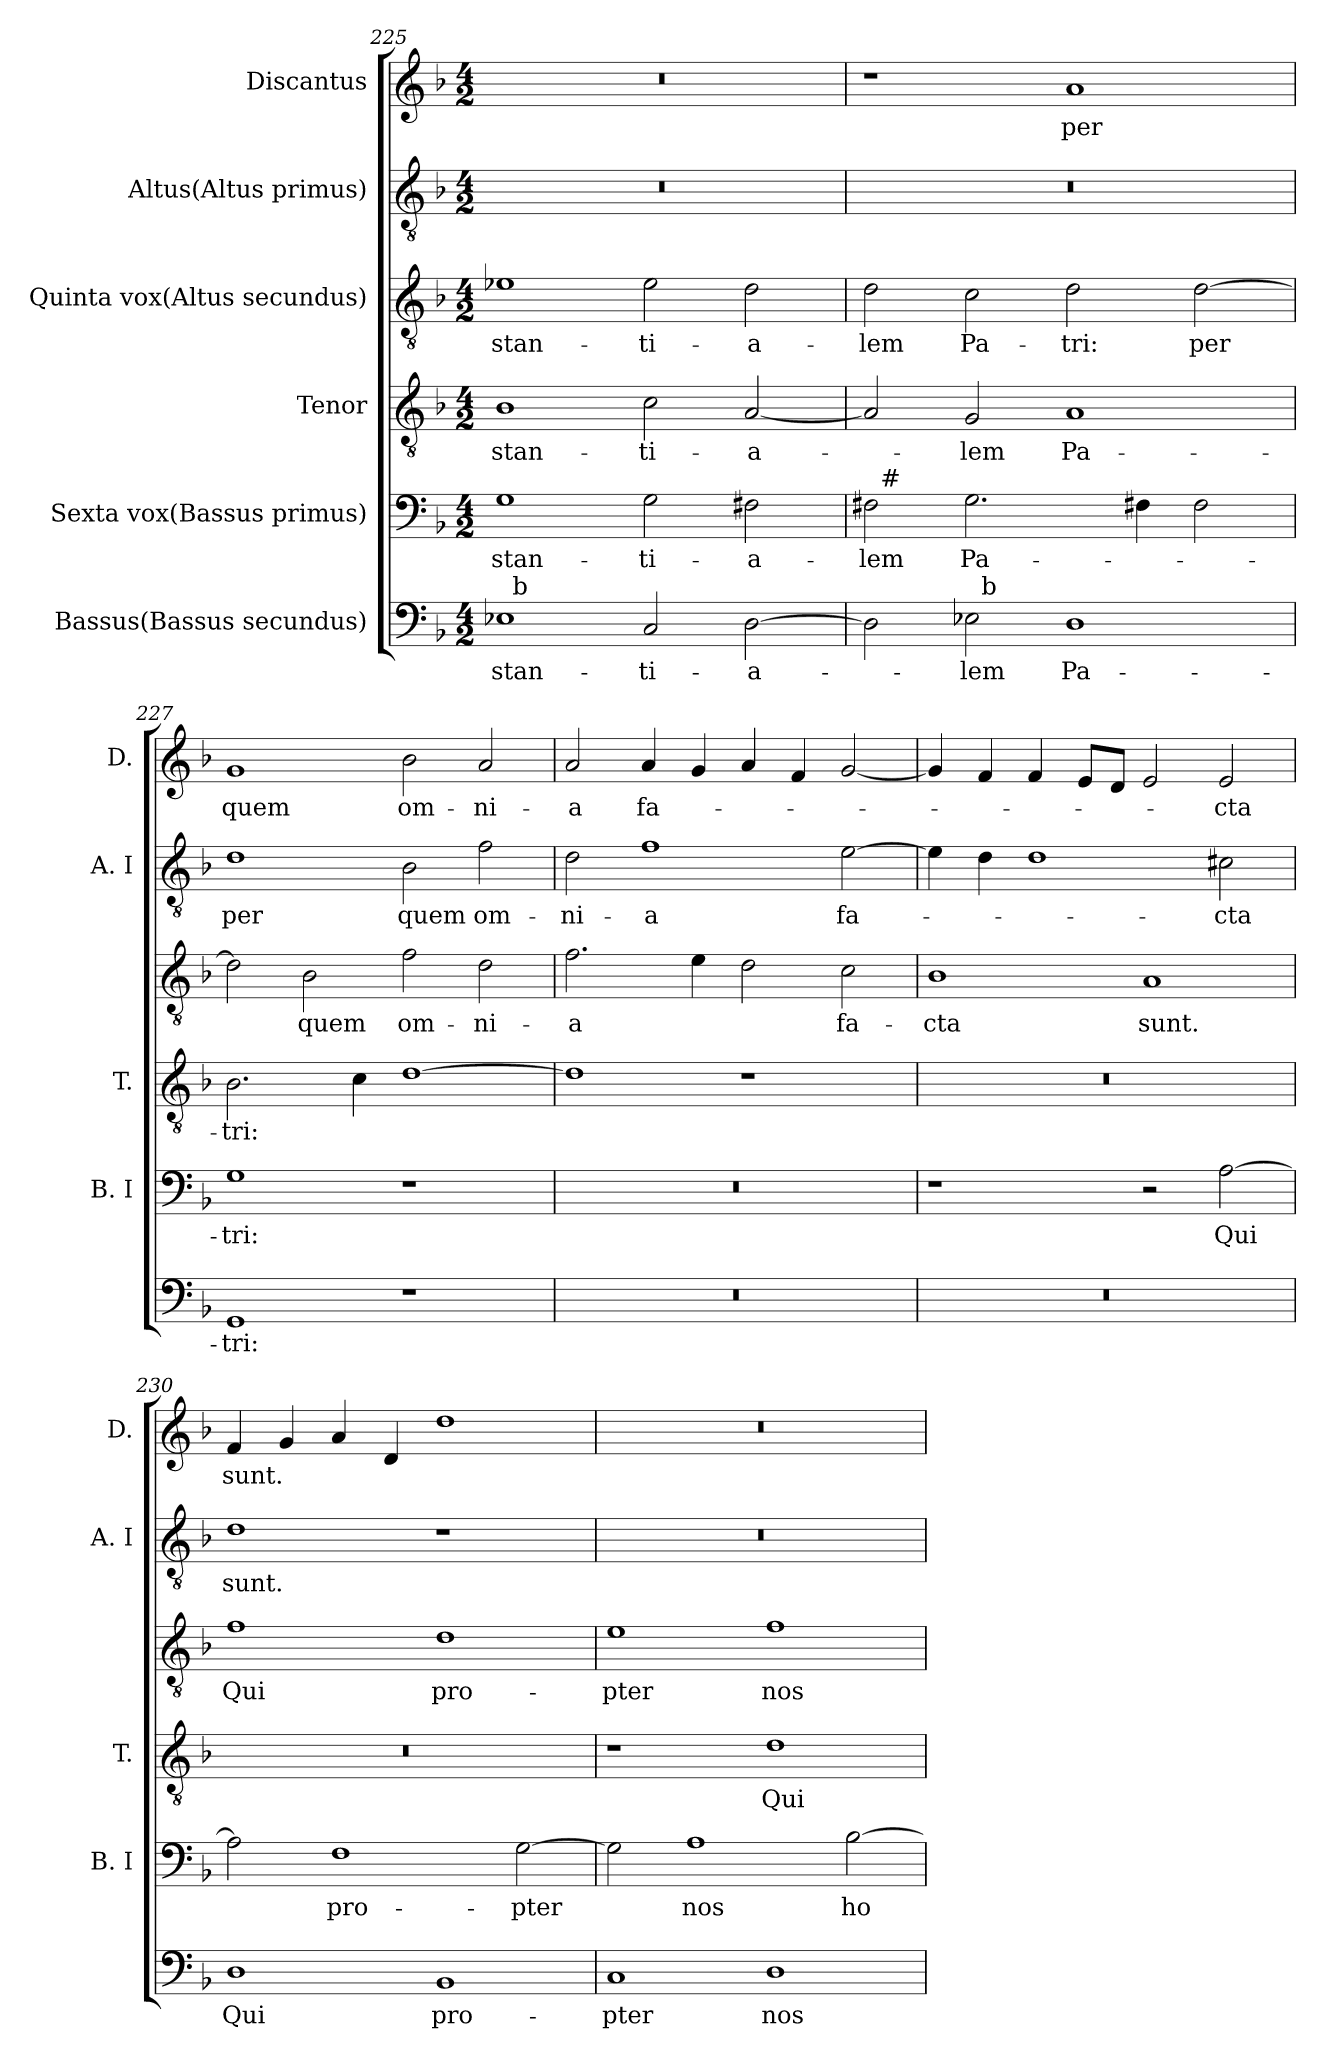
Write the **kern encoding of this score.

**kern	**text	**kern	**text	**kern	**text	**kern	**text	**kern	**text	**kern	**text
*part6	*part6	*part5	*part5	*part4	*part4	*part3	*part3	*part2	*part2	*part1	*part1
*staff6	*staff6	*staff5	*staff5	*staff4	*staff4	*staff3	*staff3	*staff2	*staff2	*staff1	*staff1
*I"Bassus(Bassus secundus)	*	*I"Sexta vox(Bassus primus)	*	*I"Tenor	*	*I"Quinta vox(Altus secundus)	*	*I"Altus(Altus primus)	*	*I"Discantus	*
*	*	*I'B. I	*	*I'T.	*	*	*	*I'A. I	*	*I'D.	*
*clefF4	*	*clefF4	*	*clefGv2	*	*clefGv2	*	*clefGv2	*	*clefG2	*
*	*	*	*	*ITrd7c12	*	*ITrd7c12	*	*ITrd7c12	*	*	*
*k[b-]	*	*k[b-]	*	*k[b-]	*	*k[b-]	*	*k[b-]	*	*k[b-]	*
*d:	*	*d:	*	*d:	*	*d:	*	*d:	*	*d:	*
*M4/2	*	*M4/2	*	*M4/2	*	*M4/2	*	*M4/2	*	*M4/2	*
=225	=225	=225	=225	=225	=225	=225	=225	=225	=225	=225	=225
!	!LO:LY:b	!	!LO:LY:b	!	!LO:LY:b	!	!LO:LY:b	!LO:N:vis=1	!	!LO:N:vis=1	!
*^	*	*	*	*	*	*	*	*	*	*	*
1E-	32ryy	-stan-	1G	-stan-	1BB-	-stan-	1E-X	-stan-	0r	.	0r	.
!	!LO:TX:a:t=b	!	!	!	!	!	!	!	!	!	!	!
.	1ryy	.	.	.	.	.	.	.	.	.	.	.
!	!	!LO:LY:b	!	!LO:LY:b	!	!LO:LY:b	!	!LO:LY:b	!	!	!	!
2C/	.	-ti-	2G\	-ti-	2C\	-ti-	2E-\	-ti-	.	.	.	.
.	2ryy	.	.	.	.	.	.	.	.	.	.	.
!	!	!LO:LY:b	!	!LO:LY:b	!	!LO:LY:b	!	!LO:LY:b	!	!	!	!
[>2D\	.	-a-	2F#X\	-a-	[<2AA/	-a-	2D\	-a-	.	.	.	.
.	4...ryy	.	.	.	.	.	.	.	.	.	.	.
!!LO:PB:g=z
=226	=226	=226	=226	=226	=226	=226	=226	=226	=226	=226	=226	=226
!	!	!	!	!LO:LY:b	!	!	!	!LO:LY:b	!LO:N:vis=1	!	!	!
*	*	*	*^	*	*	*	*	*	*	*	*	*
2D\]	2ryy	.	2F#\	32ryy	-lem	2AA/]	.	2D\	-lem	0r	.	1r	.
!	!	!	!	!LO:TX:a:t=#	!	!	!	!	!	!	!	!	!
.	.	.	.	1ryy	.	.	.	.	.	.	.	.	.
!	!	!LO:LY:b	!	!	!LO:LY:b	!	!LO:LY:b	!	!LO:LY:b	!	!	!	!
2E-\	32ryy	-lem	2.G\	.	Pa-	2GG/	-lem	2C\	Pa-	.	.	.	.
!	!LO:TX:a:t=b	!	!	!	!	!	!	!	!	!	!	!	!
.	1ryy	.	.	.	.	.	.	.	.	.	.	.	.
!	!	!LO:LY:b	!	!	!	!	!LO:LY:b	!	!LO:LY:b	!	!	!	!LO:LY:b
1D	.	Pa-	.	.	.	1AA	Pa-	2D\	-tri:	.	.	1a	per
.	.	.	.	2ryy	.	.	.	.	.	.	.	.	.
.	.	.	4F#X\	.	.	.	.	.	.	.	.	.	.
!	!	!	!	!	!	!	!	!	!LO:LY:b	!	!	!	!
.	.	.	2F#\	.	.	.	.	[>2D\	per	.	.	.	.
.	4...ryy	.	.	4...ryy	.	.	.	.	.	.	.	.	.
=227	=227	=227	=227	=227	=227	=227	=227	=227	=227	=227	=227	=227	=227
!	!	!LO:LY:b	!	!	!LO:LY:b	!	!LO:LY:b	!	!	!	!LO:LY:b	!	!LO:LY:b
*v	*v	*	*	*	*	*	*	*	*	*	*	*	*
*	*	*v	*v	*	*	*	*	*	*	*	*	*
1GG	-tri:	1G	-tri:	2.BB-\	-tri:	2D\]	.	1D	per	1g	quem
!	!	!	!	!	!	!	!LO:LY:b	!	!	!	!
.	.	.	.	.	.	2BB-\	quem	.	.	.	.
.	.	.	.	4C\	.	.	.	.	.	.	.
!	!	!	!	!	!	!	!LO:LY:b	!	!LO:LY:b	!	!LO:LY:b
1r	.	1r	.	[>1D	.	2F\	om-	2BB-\	quem	2b-\	om-
!	!	!	!	!	!	!	!LO:LY:b	!	!LO:LY:b	!	!LO:LY:b
.	.	.	.	.	.	2D\	-ni-	2F\	om-	2a/	-ni-
=228	=228	=228	=228	=228	=228	=228	=228	=228	=228	=228	=228
!LO:N:vis=1	!	!LO:N:vis=1	!	!	!	!	!LO:LY:b	!	!LO:LY:b	!	!LO:LY:b
0r	.	0r	.	1D]	.	2.F\	-a	2D\	-ni-	2a/	-a
!	!	!	!	!	!	!	!	!	!LO:LY:b	!	!LO:LY:b
.	.	.	.	.	.	.	.	1F	-a	4a/	fa-
.	.	.	.	.	.	4E\	.	.	.	4g/	.
.	.	.	.	1r	.	2D\	.	.	.	4a/	.
.	.	.	.	.	.	.	.	.	.	4f/	.
!	!	!	!	!	!	!	!LO:LY:b	!	!LO:LY:b	!	!
.	.	.	.	.	.	2C\	fa-	[>2E\	fa-	[<2g/	.
=229	=229	=229	=229	=229	=229	=229	=229	=229	=229	=229	=229
!LO:N:vis=1	!	!	!	!LO:N:vis=1	!	!	!LO:LY:b	!	!	!	!
0r	.	1r	.	0r	.	1BB-	-cta	4E\]	.	4g/]	.
.	.	.	.	.	.	.	.	4D\	.	4f/	.
.	.	.	.	.	.	.	.	1D	.	4f/	.
.	.	.	.	.	.	.	.	.	.	8e/L	.
.	.	.	.	.	.	.	.	.	.	8d/J	.
!	!	!	!	!	!	!	!LO:LY:b	!	!	!	!
.	.	2r	.	.	.	1AA	sunt.	.	.	2e/	.
!	!	!	!LO:LY:b	!	!	!	!	!	!LO:LY:b	!	!LO:LY:b
.	.	[>2A\	Qui	.	.	.	.	2C#X\	-cta	2e/	-cta
=230	=230	=230	=230	=230	=230	=230	=230	=230	=230	=230	=230
!	!LO:LY:b	!	!	!LO:N:vis=1	!	!	!LO:LY:b	!	!LO:LY:b	!	!LO:LY:b
1D	Qui	2A\]	.	0r	.	1F	Qui	1D	sunt.	4f/	sunt.
.	.	.	.	.	.	.	.	.	.	4g/	.
!	!	!	!LO:LY:b	!	!	!	!	!	!	!	!
.	.	1F	pro-	.	.	.	.	.	.	4a/	.
.	.	.	.	.	.	.	.	.	.	4d/	.
!	!LO:LY:b	!	!	!	!	!	!LO:LY:b	!	!	!	!
1BB-	pro-	.	.	.	.	1D	pro-	1r	.	1dd	.
!	!	!	!LO:LY:b	!	!	!	!	!	!	!	!
.	.	[>2G\	-pter	.	.	.	.	.	.	.	.
!!LO:LB:g=z
=231	=231	=231	=231	=231	=231	=231	=231	=231	=231	=231	=231
!	!LO:LY:b	!	!	!	!	!	!LO:LY:b	!LO:N:vis=1	!	!LO:N:vis=1	!
1C	-pter	2G\]	.	1r	.	1E	-pter	0r	.	0r	.
!	!	!	!LO:LY:b	!	!	!	!	!	!	!	!
.	.	1A	nos	.	.	.	.	.	.	.	.
!	!LO:LY:b	!	!	!	!LO:LY:b	!	!LO:LY:b	!	!	!	!
1D	nos	.	.	1D	Qui	1F	nos	.	.	.	.
!	!	!	!LO:LY:b	!	!	!	!	!	!	!	!
.	.	[>2B-\	ho-	.	.	.	.	.	.	.	.
=	=	=	=	=	=	=	=	=	=	=	=
*-	*-	*-	*-	*-	*-	*-	*-	*-	*-	*-	*-
